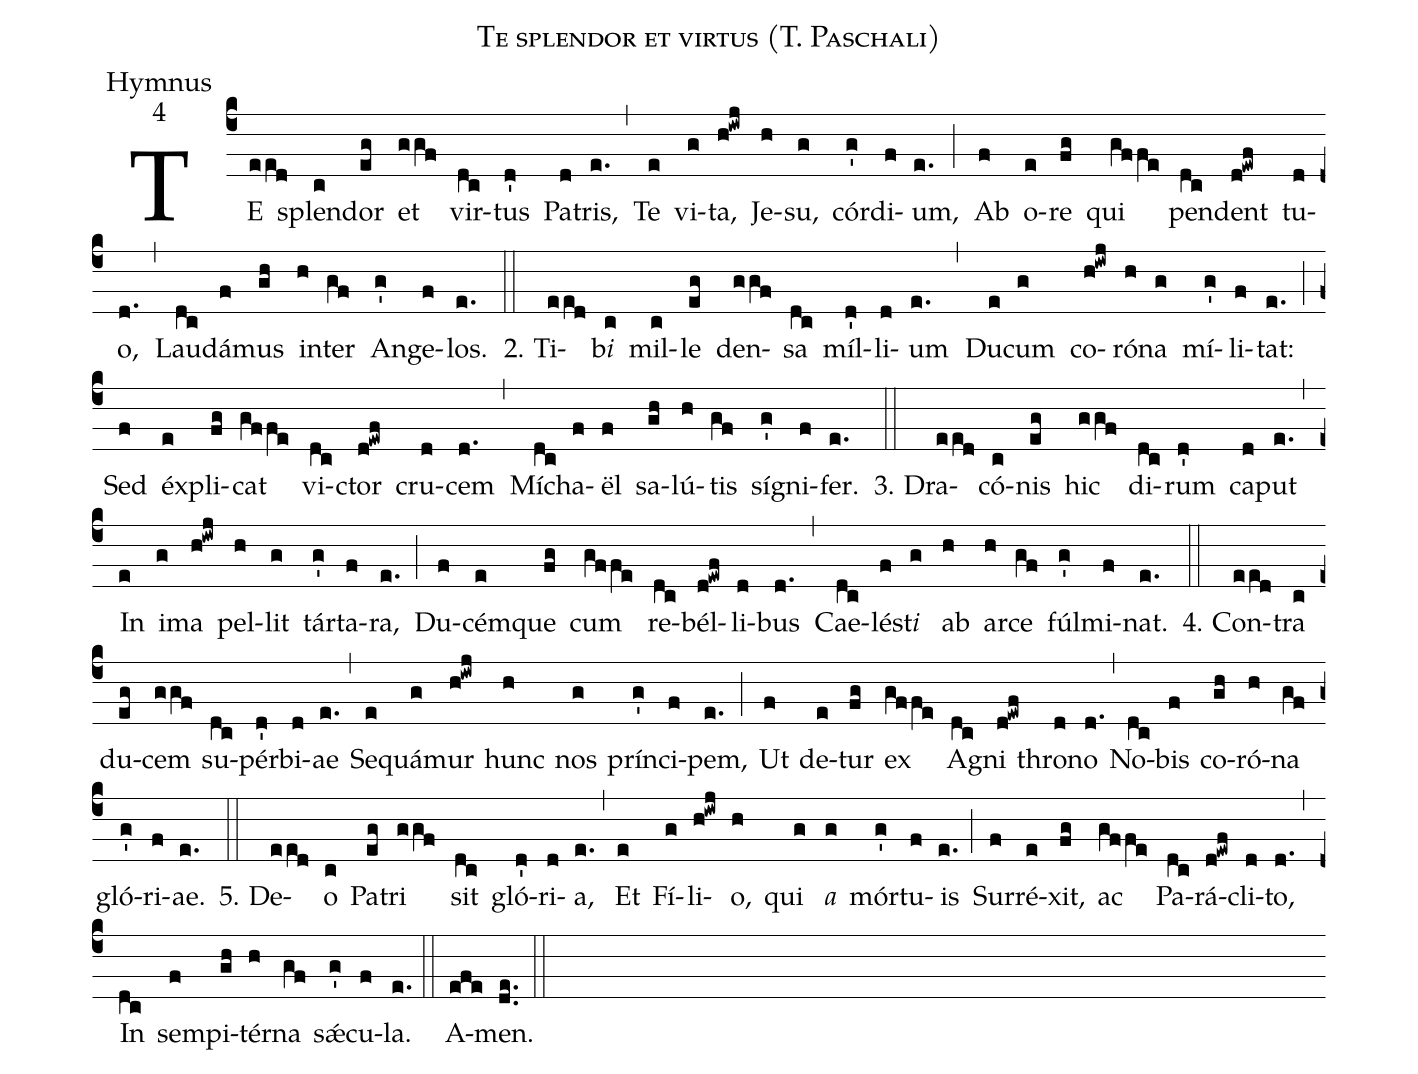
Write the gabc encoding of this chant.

name:Te splendor et virtus (T. Paschali);
office-part:Hymnus;
mode:4;
%%
(c4) TE(eed) splen(c)dor(eg) et(ggf) vir(dc)tus(d') Pa(d)tris,(e.) (,) Te(e) vi(g)ta,(h!iwj) Je(h)su,(g) cór(g')di(f)um,(e.) (;) Ab(f) o(e)re(fg) qui(gffe) pen(dc)dent(d!ewf) tu(d)o,(d.) (,) Lau(dc)dá(f)mus(gh) in(h)ter(gf) An(g')ge(f)los.(e.) (::)
2. Ti(eed)b<i>i</i>(c) mil(c)le(eg) den(ggf)sa(dc) míl(d')li(d)um(e.) (,) Du(e)cum(g) co(h!iwj)ró(h)na(g) mí(g')li(f)tat:(e.) (;) Sed(f) éx(e)pli(fg)cat(gffe) vi(dc)ctor(d!ewf) cru(d)cem(d.) (,) Mích(dc)a(f)ël(f) sa(gh)lú(h)tis(gf) sí(g')gni(f)fer.(e.) (::)
3. Dra(eed)có(c)nis(eg) hic(ggf) di(dc)rum(d') ca(d)put(e.) (,) In(e) i(g)ma(h!iwj) pel(h)lit(g) tár(g')ta(f)ra,(e.) (;) Du(f)cém(e)que(fg) cum(gffe) re(dc)bél(d!ewf)li(d)bus(d.) (,) Cae(dc)lé(f)st<i>i</i>(g) ab(h) ar(h)ce(gf) fúl(g')mi(f)nat.(e.) (::)
4. Con(eed)tra(c) du(eg)cem(ggf) su(dc)pér(d')bi(d)ae(e.) (,) Se(e)quá(g)mur(h!iwj) hunc(h) nos(g) prín(g')ci(f)pem,(e.) (;) Ut(f) de(e)tur(fg) ex(gffe) A(dc)gni(d!ewf) thro(d)no(d.) (,) No(dc)bis(f) co(gh)ró(h)na(gf) gló(g')ri(f)ae.(e.) (::)
5. De(eed)o(c) Pa(eg)tri(ggf) sit(dc) gló(d')ri(d)a,(e.) (,) Et(e) Fí(g)li(h!iwj)o,(h) qui(g) <i>a</i>(g) mór(g')tu(f)is(e.) (;) Sur(f)ré(e)xit,(fg) ac(gffe) Pa(dc)rá(d!ewf)cli(d)to,(d.) (,) In(dc) sem(f)pi(gh)tér(h)na(gf) sǽ(g')cu(f)la.(e.) (::)
A(efe)men.(de..) (::)
